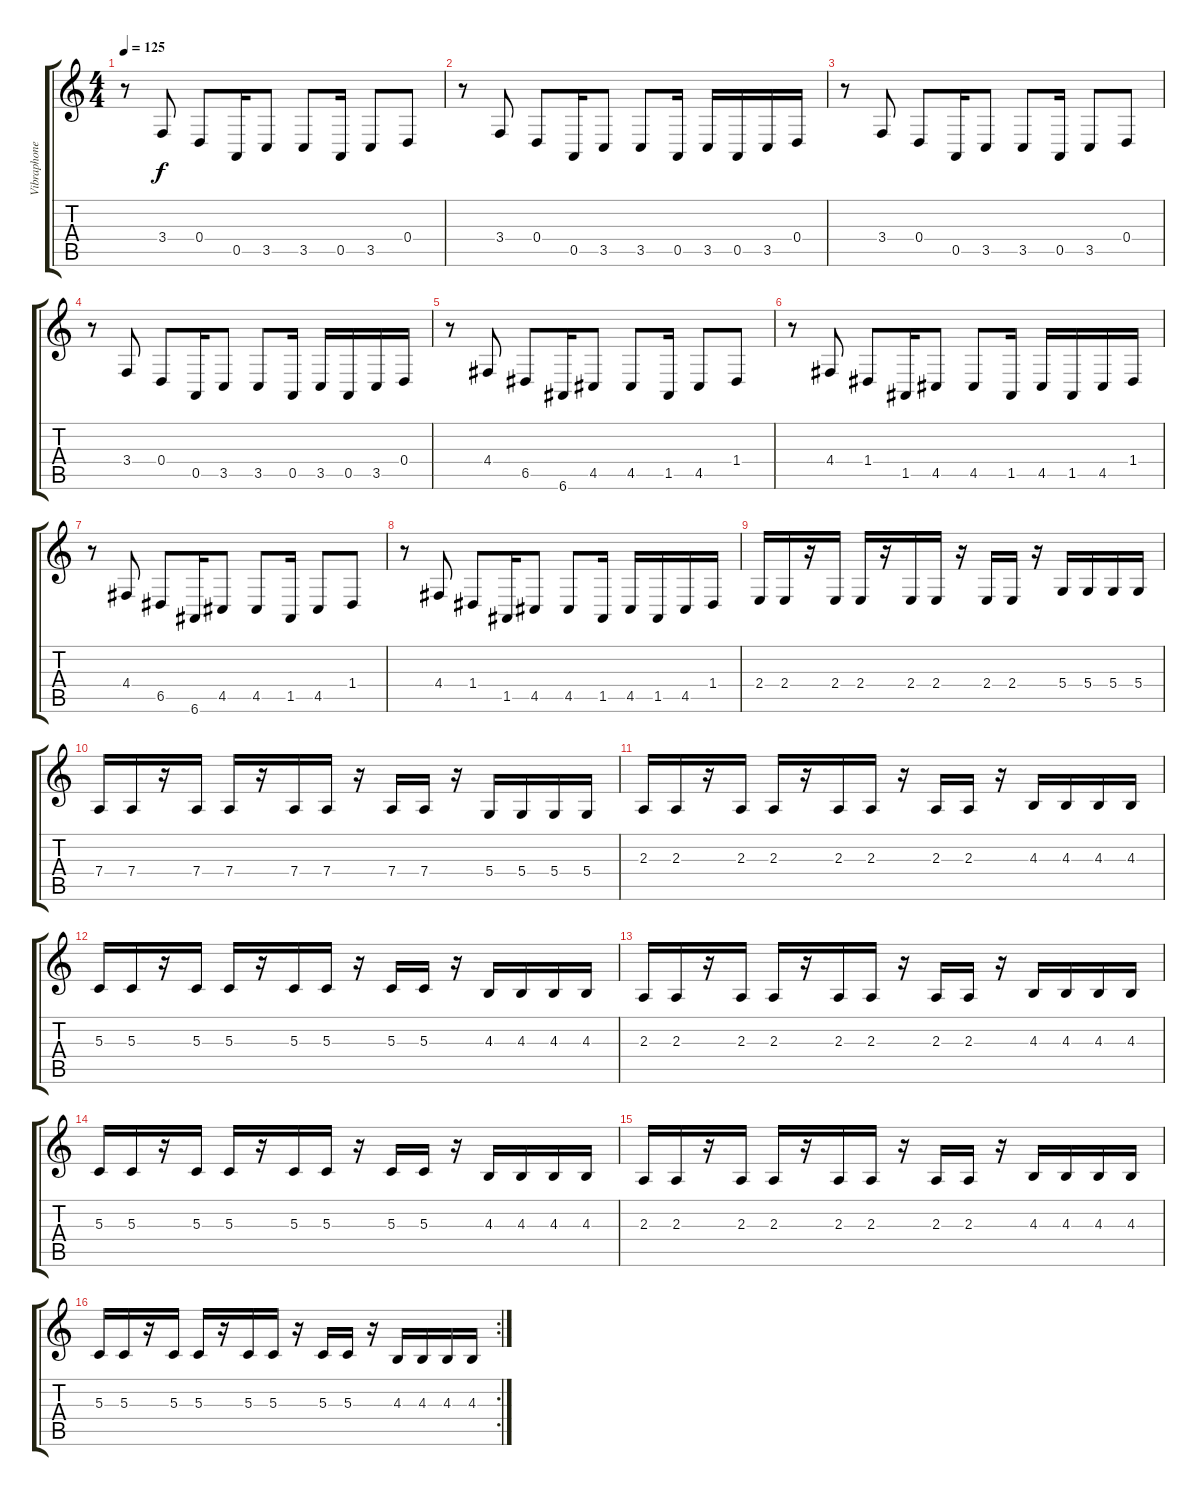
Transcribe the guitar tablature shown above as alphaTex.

\track ("Vibraphone 3" "Vibraphone") {instrument vibraphone}
\staff {score tabs}
\tuning (E4 B3 G3 D3 A2 E2) {hide}
\ts (4 4)
\tempo 125
\clef g2
\ks c
r.8{dy f} 3.4.8 0.4.8 0.5.16 3.5.8 3.5.8 0.5.16 3.5.8 0.4.8 |
r.8 3.4.8 0.4.8 0.5.16 3.5.8 3.5.8 0.5.16 3.5.16 0.5.16 3.5.16 0.4.16 |
r.8 3.4.8 0.4.8 0.5.16 3.5.8 3.5.8 0.5.16 3.5.8 0.4.8 |
r.8 3.4.8 0.4.8 0.5.16 3.5.8 3.5.8 0.5.16 3.5.16 0.5.16 3.5.16 0.4.16 |
r.8 4.4.8 6.5.8 6.6.16 4.5.8 4.5.8 1.5.16 4.5.8 1.4.8 |
r.8 4.4.8 1.4.8 1.5.16 4.5.8 4.5.8 1.5.16 4.5.16 1.5.16 4.5.16 1.4.16 |
r.8 4.4.8 6.5.8 6.6.16 4.5.8 4.5.8 1.5.16 4.5.8 1.4.8 |
r.8 4.4.8 1.4.8 1.5.16 4.5.8 4.5.8 1.5.16 4.5.16 1.5.16 4.5.16 1.4.16 |
2.4.16 2.4.16 r.16 2.4.16 2.4.16 r.16 2.4.16 2.4.16 r.16 2.4.16 2.4.16 r.16 5.4.16 5.4.16 5.4.16 5.4.16 |
7.4.16 7.4.16 r.16 7.4.16 7.4.16 r.16 7.4.16 7.4.16 r.16 7.4.16 7.4.16 r.16 5.4.16 5.4.16 5.4.16 5.4.16 |
2.3.16 2.3.16 r.16 2.3.16 2.3.16 r.16 2.3.16 2.3.16 r.16 2.3.16 2.3.16 r.16 4.3.16 4.3.16 4.3.16 4.3.16 |
5.3.16 5.3.16 r.16 5.3.16 5.3.16 r.16 5.3.16 5.3.16 r.16 5.3.16 5.3.16 r.16 4.3.16 4.3.16 4.3.16 4.3.16 |
2.3.16 2.3.16 r.16 2.3.16 2.3.16 r.16 2.3.16 2.3.16 r.16 2.3.16 2.3.16 r.16 4.3.16 4.3.16 4.3.16 4.3.16 |
5.3.16 5.3.16 r.16 5.3.16 5.3.16 r.16 5.3.16 5.3.16 r.16 5.3.16 5.3.16 r.16 4.3.16 4.3.16 4.3.16 4.3.16 |
2.3.16 2.3.16 r.16 2.3.16 2.3.16 r.16 2.3.16 2.3.16 r.16 2.3.16 2.3.16 r.16 4.3.16 4.3.16 4.3.16 4.3.16 |
\rc 2
5.3.16 5.3.16 r.16 5.3.16 5.3.16 r.16 5.3.16 5.3.16 r.16 5.3.16 5.3.16 r.16 4.3.16 4.3.16 4.3.16 4.3.16
